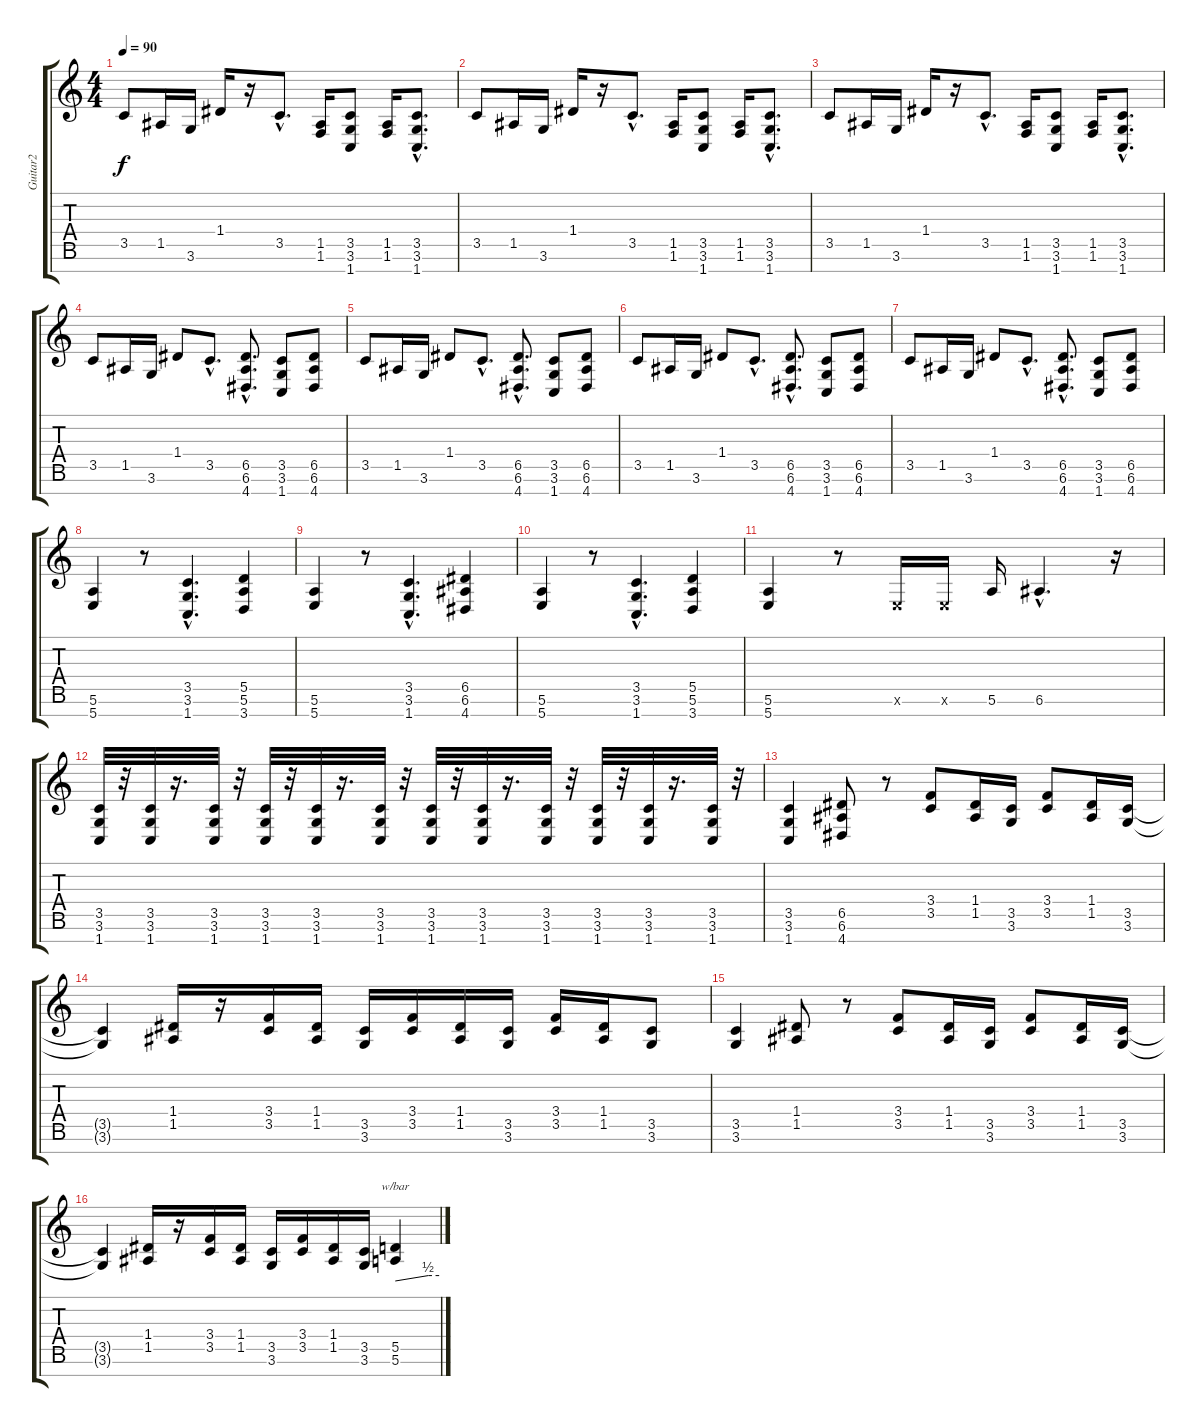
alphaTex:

\track ("Guitar2" "Guitar2") {instrument distortionguitar}
\staff {score tabs}
\tuning (E4 B3 G3 D3 A2 E2 B1) {hide}
\ts (4 4)
\tempo 90
\clef g2
\ks c
3.5.8{dy f} 1.5.16 3.6.16 1.4.16 r.16 3.5{hac}.8{d} (1.5 1.6).16 (3.5 3.6 1.7).8 (1.5 1.6).16 (3.5{hac} 3.6{hac} 1.7{hac}).8{d} |
3.5.8 1.5.16 3.6.16 1.4.16 r.16 3.5{hac}.8{d} (1.5 1.6).16 (3.5 3.6 1.7).8 (1.5 1.6).16 (3.5{hac} 3.6{hac} 1.7{hac}).8{d} |
3.5.8 1.5.16 3.6.16 1.4.16 r.16 3.5{hac}.8{d} (1.5 1.6).16 (3.5 3.6 1.7).8 (1.5 1.6).16 (3.5{hac} 3.6{hac} 1.7{hac}).8{d} |
3.5.8 1.5.16 3.6.16 1.4.8 3.5{hac}.8{d} (6.5{hac} 6.6{hac} 4.7{hac}).8{d} (3.5 3.6 1.7).8 (6.5 6.6 4.7).8 |
3.5.8 1.5.16 3.6.16 1.4.8 3.5{hac}.8{d} (6.5{hac} 6.6{hac} 4.7{hac}).8{d} (3.5 3.6 1.7).8 (6.5 6.6 4.7).8 |
3.5.8 1.5.16 3.6.16 1.4.8 3.5{hac}.8{d} (6.5{hac} 6.6{hac} 4.7{hac}).8{d} (3.5 3.6 1.7).8 (6.5 6.6 4.7).8 |
3.5.8 1.5.16 3.6.16 1.4.8 3.5{hac}.8{d} (6.5{hac} 6.6{hac} 4.7{hac}).8{d} (3.5 3.6 1.7).8 (6.5 6.6 4.7).8 |
(5.6 5.7).4 r.8 (3.5{hac} 3.6{hac} 1.7{hac}).4{d} (5.5 5.6 3.7).4 |
(5.6 5.7).4 r.8 (3.5{hac} 3.6{hac} 1.7{hac}).4{d} (6.5 6.6 4.7).4 |
(5.6 5.7).4 r.8 (3.5{hac} 3.6{hac} 1.7{hac}).4{d} (5.5 5.6 3.7).4 |
(5.6 5.7).4 r.8 0.6{x}.16 0.6{x}.16 5.6.16 6.6{hac}.4{d} r.16 |
(3.5 3.6 1.7).32 r.32 (3.5 3.6 1.7).32 r.16{d} (3.5 3.6 1.7).32 r.32 (3.5 3.6 1.7).32 r.32 (3.5 3.6 1.7).32 r.16{d} (3.5 3.6 1.7).32 r.32 (3.5 3.6 1.7).32 r.32 (3.5 3.6 1.7).32 r.16{d} (3.5 3.6 1.7).32 r.32 (3.5 3.6 1.7).32 r.32 (3.5 3.6 1.7).32 r.16{d} (3.5 3.6 1.7).32 r.32 |
(3.5 3.6 1.7).4 (6.5 6.6 4.7).8 r.8 (3.4 3.5).8 (1.4 1.5).16 (3.5 3.6).16 (3.4 3.5).8 (1.4 1.5).16 (3.5 3.6).16 |
(3.5{t} 3.6{t}).4 (1.4 1.5).16 r.16 (3.4 3.5).16 (1.4 1.5).16 (3.5 3.6).16 (3.4 3.5).16 (1.4 1.5).16 (3.5 3.6).16 (3.4 3.5).16 (1.4 1.5).16 (3.5 3.6).8 |
(3.5 3.6).4 (1.4 1.5).8 r.8 (3.4 3.5).8 (1.4 1.5).16 (3.5 3.6).16 (3.4 3.5).8 (1.4 1.5).16 (3.5 3.6).16 |
(3.5{t} 3.6{t}).4 (1.4 1.5).16 r.16 (3.4 3.5).16 (1.4 1.5).16 (3.5 3.6).16 (3.4 3.5).16 (1.4 1.5).16 (3.5 3.6).16 (5.5 5.6).4{tbe (custom default 0 0 45 2 60 2)}
